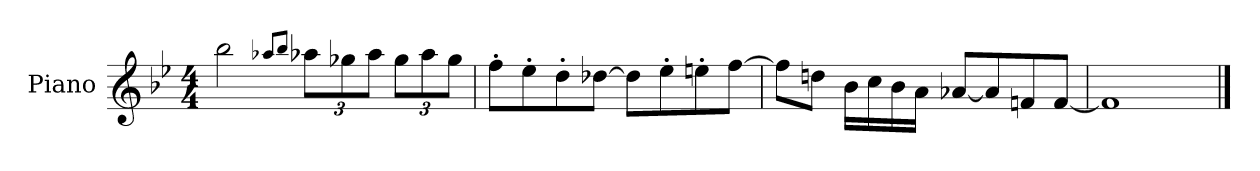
**kern
*part1
*staff1
*I"Piano
*I'Pno.
*clefG2
*k[b-e-]
*M4/4
=1
2bb-\
8qaa-X/L
8qbb-/J
*Xbrackettup
12aa-\L
12gg-X\
12aa-\J
12gg-\L
12aa-\
12gg-\J
=2
8ff'\L
8ee-'\
8dd'\
[8dd-X\J
8dd-\L]
8ee-'\
8een'\
[8ff\J
=3
8ff\L]
8ddn\J
16b-\LL
16cc\
16b-\
16a\JJ
[8a-X/L
8a-/]
8fn/
[8f/J
=4
1f]
==
*-
